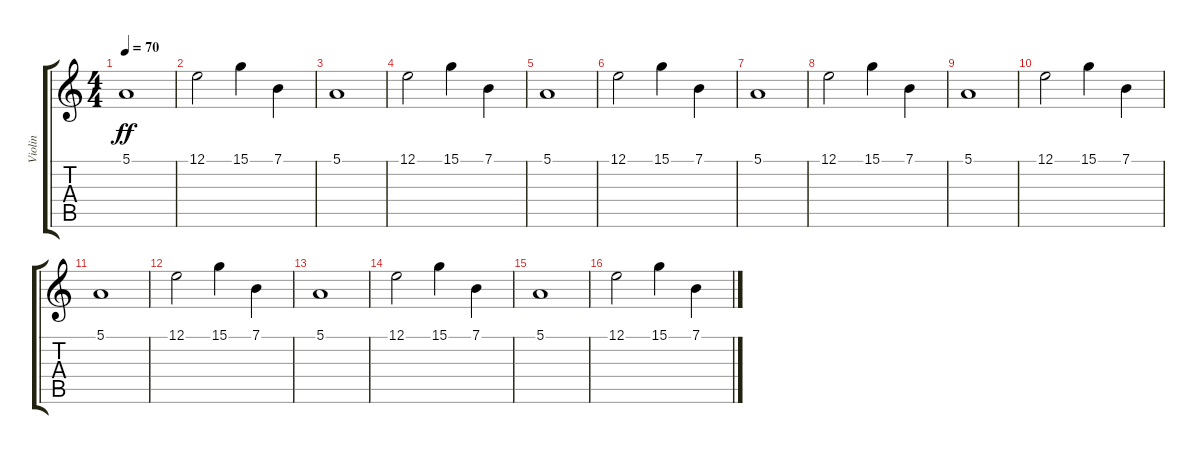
\track ("Violin" "Violin") {instrument violin}
\staff {score tabs}
\tuning (E4 B3 G3 D3 A2 E2) {hide}
\ts (4 4)
\tempo 70
\clef g2
\ks c
5.1.1{dy ff} |
12.1.2 15.1.4 7.1.4 |
5.1.1 |
12.1.2 15.1.4 7.1.4 |
5.1.1 |
12.1.2 15.1.4 7.1.4 |
5.1.1 |
12.1.2 15.1.4 7.1.4 |
5.1.1 |
12.1.2 15.1.4 7.1.4 |
5.1.1 |
12.1.2 15.1.4 7.1.4 |
5.1.1 |
12.1.2 15.1.4 7.1.4 |
5.1.1 |
12.1.2 15.1.4 7.1.4
